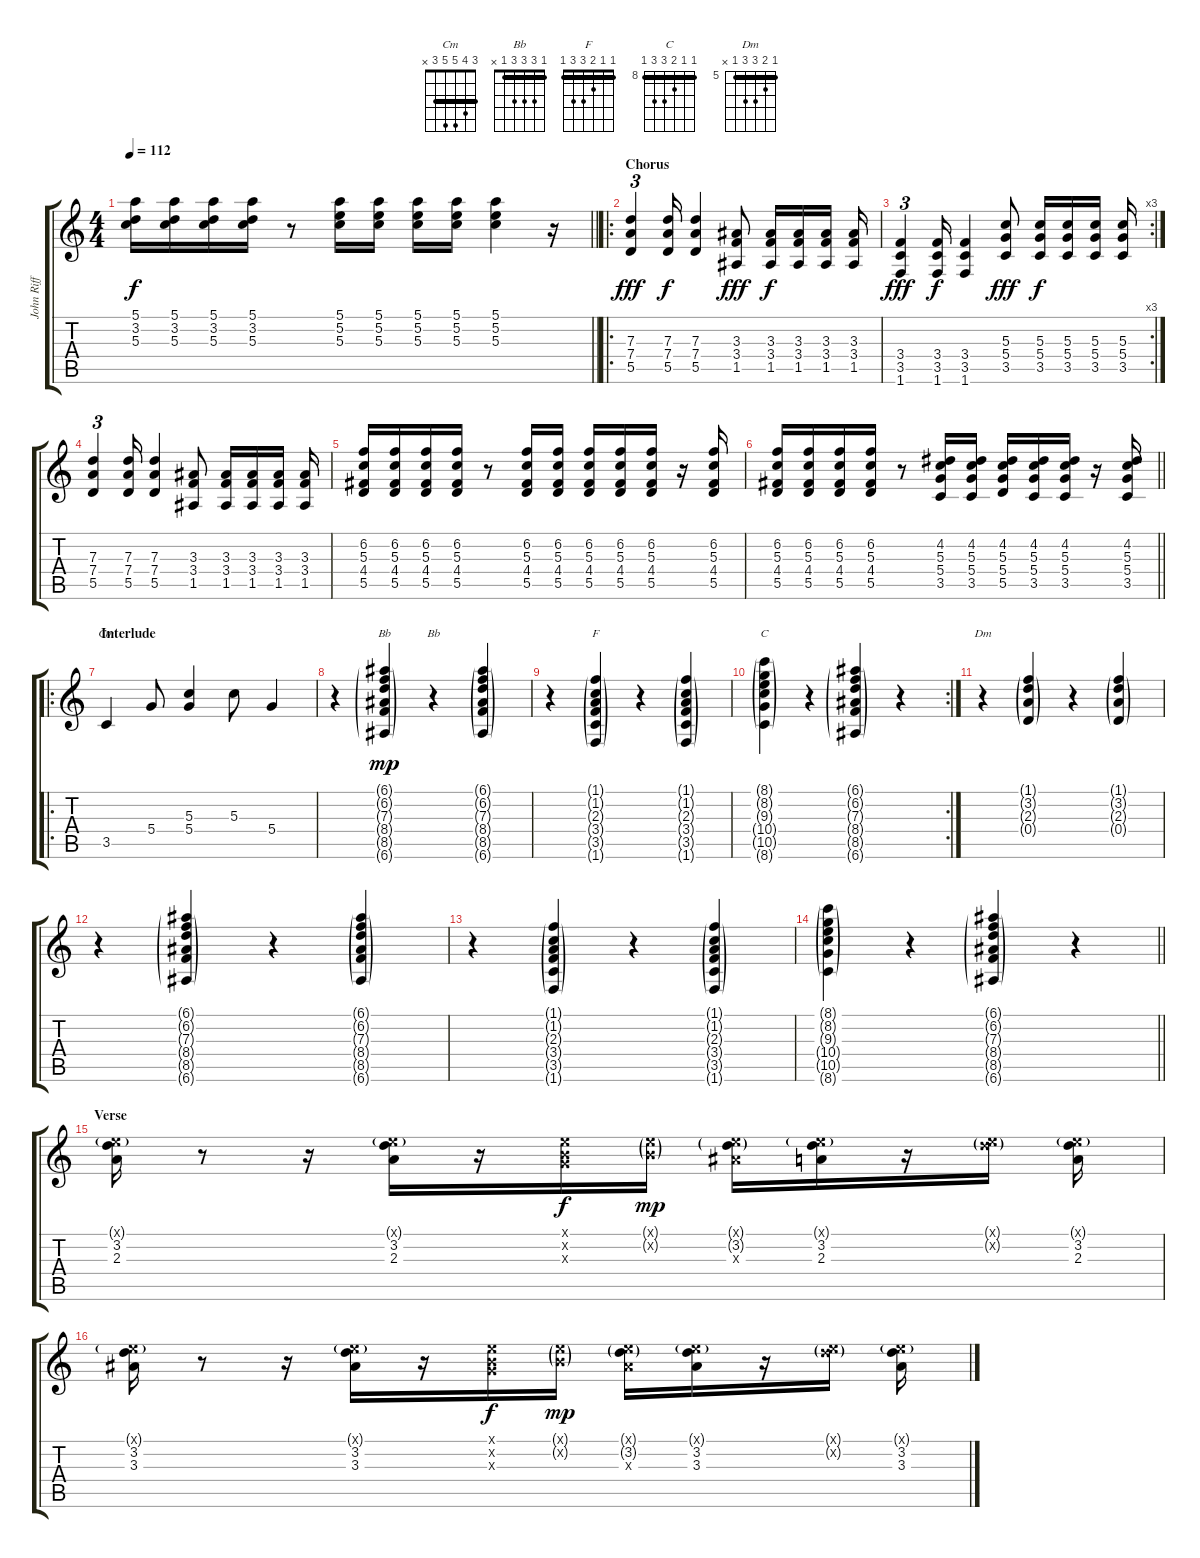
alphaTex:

\track ("John Riff Guitar" "John Riff ") {instrument electricguitarclean}
\staff {score tabs}
\tuning (E4 B3 G3 D3 A2 E2) {hide}
\chord ("Cm" 3 4 5 5 3 x) {barre 3}
\chord ("Bb" 6 6 7 8 8 6) {firstfret 6 barre 6}
\chord ("Bb" 1 3 3 3 1 x) {barre 1}
\chord ("F" 1 1 2 3 3 1) {barre 1}
\chord ("C" 8 8 9 10 10 8) {firstfret 8 barre 8}
\chord ("Dm" 5 6 7 7 5 x) {firstfret 5 barre 5}
\ts (4 4)
\tempo 112
\clef g2
\barLineRight lightlight
\ks c
(5.1 3.2 5.3).16{dy f} (5.1 3.2 5.3).16 (5.1 3.2 5.3).16 (5.1 3.2 5.3).16 r.8 (5.1 5.2 5.3).16 (5.1 5.2 5.3).16 (5.1 5.2 5.3).16 (5.1 5.2 5.3).16 (5.1 5.2 5.3).4 r.16 |
\ro
\section ("" "Chorus")
(7.3 7.4 5.5).4{tu (3 2) dy fff} (7.3 7.4 5.5).16{dy f} (7.3 7.4 5.5).4 (3.3 3.4 1.5).8{dy fff} (3.3 3.4 1.5).16{dy f} (3.3 3.4 1.5).16 (3.3 3.4 1.5).16 (3.3 3.4 1.5).16 |
\rc 3
(3.4 3.5 1.6).4{tu (3 2) dy fff} (3.4 3.5 1.6).16{dy f} (3.4 3.5 1.6).4 (5.3 5.4 3.5).8{dy fff} (5.3 5.4 3.5).16{dy f} (5.3 5.4 3.5).16 (5.3 5.4 3.5).16 (5.3 5.4 3.5).16 |
(7.3 7.4 5.5).4{tu (3 2)} (7.3 7.4 5.5).16 (7.3 7.4 5.5).4 (3.3 3.4 1.5).8 (3.3 3.4 1.5).16 (3.3 3.4 1.5).16 (3.3 3.4 1.5).16 (3.3 3.4 1.5).16 |
(6.2 5.3 4.4 5.5).16 (6.2 5.3 4.4 5.5).16 (6.2 5.3 4.4 5.5).16 (6.2 5.3 4.4 5.5).16 r.8 (6.2 5.3 4.4 5.5).16 (6.2 5.3 4.4 5.5).16 (6.2 5.3 4.4 5.5).16 (6.2 5.3 4.4 5.5).16 (6.2 5.3 4.4 5.5).16 r.16 (6.2 5.3 4.4 5.5).16 |
\barLineRight lightlight
(6.2 5.3 4.4 5.5).16 (6.2 5.3 4.4 5.5).16 (6.2 5.3 4.4 5.5).16 (6.2 5.3 4.4 5.5).16 r.8 (4.2 5.3 5.4 3.5).16 (4.2 5.3 5.4 3.5).16 (4.2 5.3 5.4 5.5).16 (4.2 5.3 5.4 3.5).16 (4.2 5.3 5.4 3.5).16 r.16 (4.2 5.3 5.4 3.5).16 |
\ro
\section ("" "Interlude")
3.5.4{ch "Cm"} 5.4.8 (5.3 5.4).4 5.3.8 5.4.4 |
r.4 (6.1{g} 6.2{g} 7.3{g} 8.4{g} 8.5{g} 6.6{g}).4{ch "Bb" dy mp} r.4{ch "Bb"} (6.1{g} 6.2{g} 7.3{g} 8.4{g} 8.5{g} 6.6{g}).4 |
r.4 (1.1{g} 1.2{g} 2.3{g} 3.4{g} 3.5{g} 1.6{g}).4{ch "F"} r.4 (1.1{g} 1.2{g} 2.3{g} 3.4{g} 3.5{g} 1.6{g}).4 |
\rc 2
(8.1{g} 8.2{g} 9.3{g} 10.4{g} 10.5{g} 8.6{g}).4{ch "C"} r.4 (6.1{g} 6.2{g} 7.3{g} 8.4{g} 8.5{g} 6.6{g}).4 r.4 |
r.4{ch "Dm"} (1.1{g} 3.2{g} 2.3{g} 0.4{g}).4 r.4 (1.1{g} 3.2{g} 2.3{g} 0.4{g}).4 |
r.4 (6.1{g} 6.2{g} 7.3{g} 8.4{g} 8.5{g} 6.6{g}).4 r.4 (6.1{g} 6.2{g} 7.3{g} 8.4{g} 8.5{g} 6.6{g}).4 |
r.4 (1.1{g} 1.2{g} 2.3{g} 3.4{g} 3.5{g} 1.6{g}).4 r.4 (1.1{g} 1.2{g} 2.3{g} 3.4{g} 3.5{g} 1.6{g}).4 |
\barLineRight lightlight
(8.1{g} 8.2{g} 9.3{g} 10.4{g} 10.5{g} 8.6{g}).4 r.4 (6.1{g} 6.2{g} 7.3{g} 8.4{g} 8.5{g} 6.6{g}).4 r.4 |
\section ("" "Verse")
(0.1{g x} 3.2 2.3).16 r.8 r.16 (0.1{g x} 3.2 2.3).16 r.16 (0.1{x} 0.2{x} 0.3{x}).16{dy f} (0.1{g x} 0.2{g x}).16{dy mp} (0.1{g x} 3.2{g} 3.3{x}).16 (0.1{g x} 3.2 2.3).16 r.16 (0.1{g x} 3.2{g x}).16 (0.1{g x} 3.2 2.3).16 |
(0.1{g x} 3.2 3.3).16 r.8 r.16 (0.1{g x} 3.2 3.3).16 r.16 (0.1{x} 0.2{x} 0.3{x}).16{dy f} (0.1{g x} 0.2{g x}).16{dy mp} (0.1{g x} 3.2{g} 3.3{x}).16 (0.1{g x} 3.2 3.3).16 r.16 (0.1{g x} 3.2{g x}).16 (0.1{g x} 3.2 3.3).16
